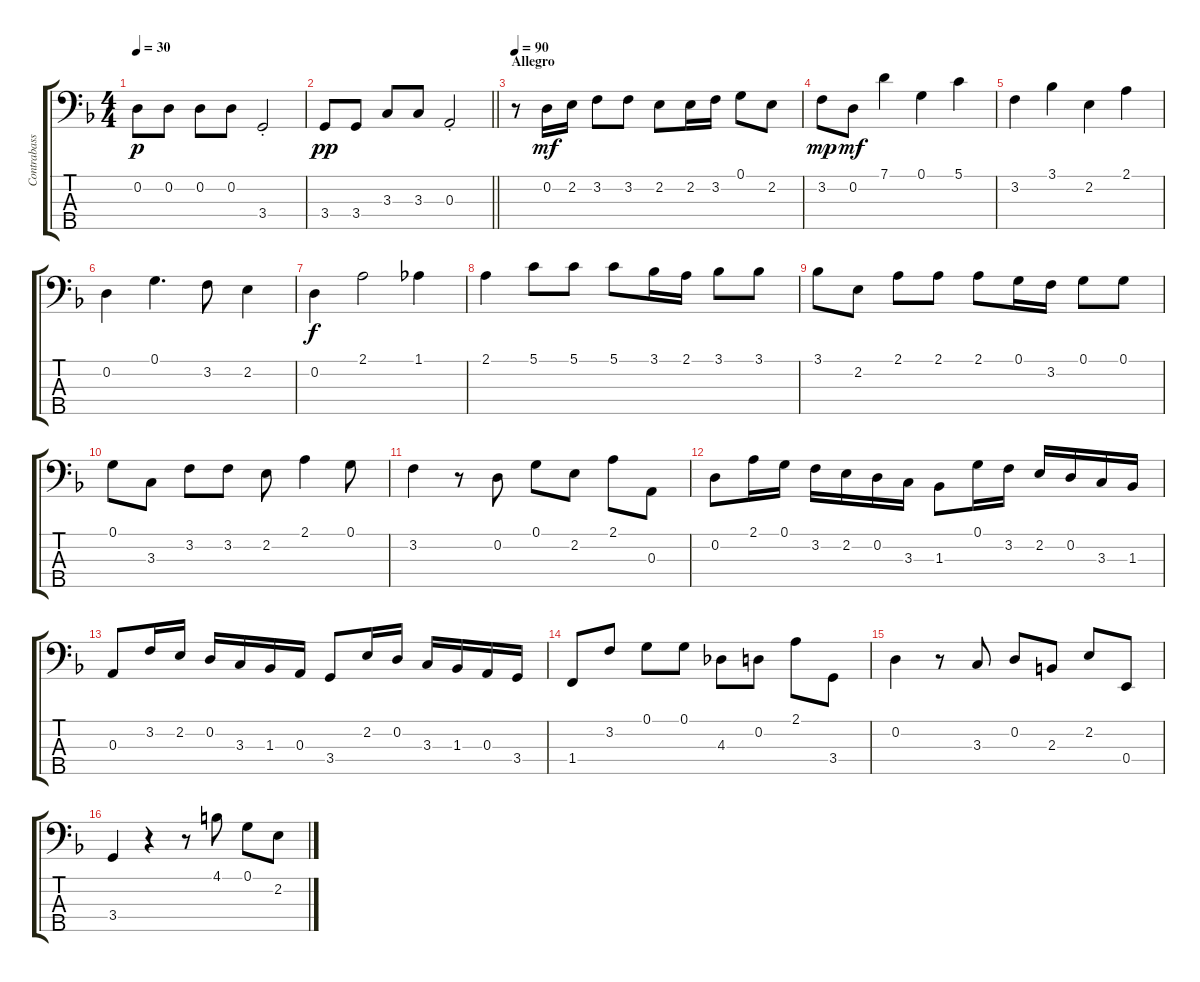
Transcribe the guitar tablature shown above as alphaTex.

\track ("Contrabass" "Contrabass") {instrument contrabass}
\staff {score tabs}
\tuning (G2 D2 A1 E1 B0) {hide}
\ts (4 4)
\tempo 30
\clef f4
\ks f
0.2.8{dy p} 0.2.8 0.2.8 0.2.8 3.4{st}.2 |
\barLineRight lightlight
3.4.8{dy pp} 3.4.8 3.3.8 3.3.8 0.3{st}.2 |
\section ("" "Allegro")
\tempo 90
r.8 0.2.16{dy mf} 2.2.16 3.2.8 3.2.8 2.2.8 2.2.16 3.2.16 0.1.8 2.2.8 |
3.2.8{dy mp} 0.2.8{dy mf} 7.1.4 0.1.4 5.1.4 |
3.2.4 3.1.4 2.2.4 2.1.4 |
0.2.4 0.1.4{d} 3.2.8 2.2.4 |
0.2.4{dy f} 2.1.2 1.1.4 |
2.1.4 5.1.8 5.1.8 5.1.8 3.1.16 2.1.16 3.1.8 3.1.8 |
3.1.8 2.2.8 2.1.8 2.1.8 2.1.8 0.1.16 3.2.16 0.1.8 0.1.8 |
0.1.8 3.3.8 3.2.8 3.2.8 2.2.8 2.1.4 0.1.8 |
3.2.4 r.8 0.2.8 0.1.8 2.2.8 2.1.8 0.3.8 |
0.2.8 2.1.16 0.1.16 3.2.16 2.2.16 0.2.16 3.3.16 1.3.8 0.1.16 3.2.16 2.2.16 0.2.16 3.3.16 1.3.16 |
0.3.8 3.2.16 2.2.16 0.2.16 3.3.16 1.3.16 0.3.16 3.4.8 2.2.16 0.2.16 3.3.16 1.3.16 0.3.16 3.4.16 |
1.4.8 3.2.8 0.1.8 0.1.8 4.3.8 0.2.8 2.1.8 3.4.8 |
0.2.4 r.8 3.3.8 0.2.8 2.3.8 2.2.8 0.4.8 |
3.4.4 r.4 r.8 4.1.8 0.1.8 2.2.8
